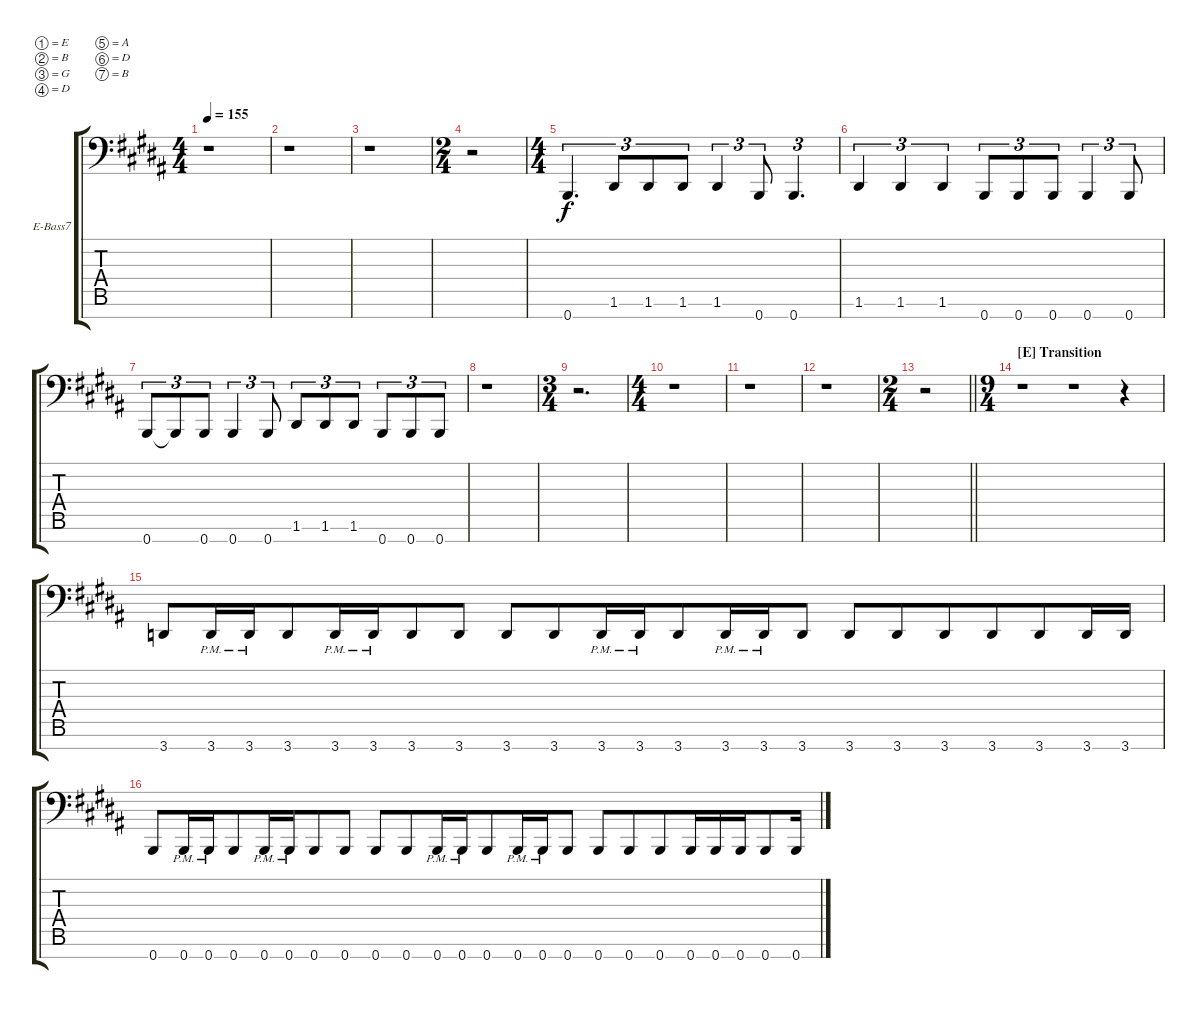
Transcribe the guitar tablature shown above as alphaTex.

\bracketExtendMode groupsimilarinstruments
\firstSystemTrackNameOrientation horizontal
\otherSystemsTrackNameOrientation horizontal
\track ("Chebon Littlefield" "E-Bass7") {instrument electricbassfinger}
\staff {score tabs}
\tuning (E3 B2 G2 D2 A1 D1 B0)
\ts (4 4)
\beaming (8 2 2 2 2)
\tempo 155
\clef f4
\ks b
r.1{dy f} |
r.1 |
r.1 |
\ts (2 4)
\beaming (8 2 2)
r.2 |
\ts (4 4)
\beaming (8 2 2 2 2)
0.7.4{d tu (3 2)} 1.6.8{tu (3 2)} 1.6.8{tu (3 2)} 1.6.8{tu (3 2)} 1.6.4{tu (3 2)} 0.7.8{tu (3 2)} 0.7.4{d tu (3 2)} |
1.6.4{tu (3 2)} 1.6.4{tu (3 2)} 1.6.4{tu (3 2)} 0.7.8{tu (3 2)} 0.7.8{tu (3 2)} 0.7.8{tu (3 2)} 0.7.4{tu (3 2)} 0.7.8{tu (3 2)} |
0.7.8{tu (3 2)} 0.7{t}.8{tu (3 2)} 0.7.8{tu (3 2)} 0.7.4{tu (3 2)} 0.7.8{tu (3 2)} 1.6.8{tu (3 2)} 1.6.8{tu (3 2)} 1.6.8{tu (3 2)} 0.7.8{tu (3 2)} 0.7.8{tu (3 2)} 0.7.8{tu (3 2)} |
r.1 |
\ts (3 4)
\beaming (8 2 2 2)
r.2{d} |
\ts (4 4)
\beaming (8 2 2 2 2)
r.1 |
r.1 |
r.1 |
\ts (2 4)
\beaming (8 2 2)
\barLineRight lightlight
r.2 |
\ts (9 4)
\beaming (8 6 6 6)
\section ("E" "Transition")
r.1 r.1 r.4 |
3.7.8 3.7{pm}.16 3.7{pm}.16 3.7.8 3.7{pm}.16 3.7{pm}.16 3.7.8 3.7.8 3.7.8 3.7.8 3.7{pm}.16 3.7{pm}.16 3.7.8 3.7{pm}.16 3.7{pm}.16 3.7.8 3.7.8 3.7.8 3.7.8 3.7.8 3.7.8 3.7.16 3.7.16 |
0.7.8 0.7{pm}.16 0.7{pm}.16 0.7.8 0.7{pm}.16 0.7{pm}.16 0.7.8 0.7.8 0.7.8 0.7.8 0.7{pm}.16 0.7{pm}.16 0.7.8 0.7{pm}.16 0.7{pm}.16 0.7.8 0.7.8 0.7.8 0.7.8 0.7.16 0.7.16 0.7.16 0.7.8 0.7.16
